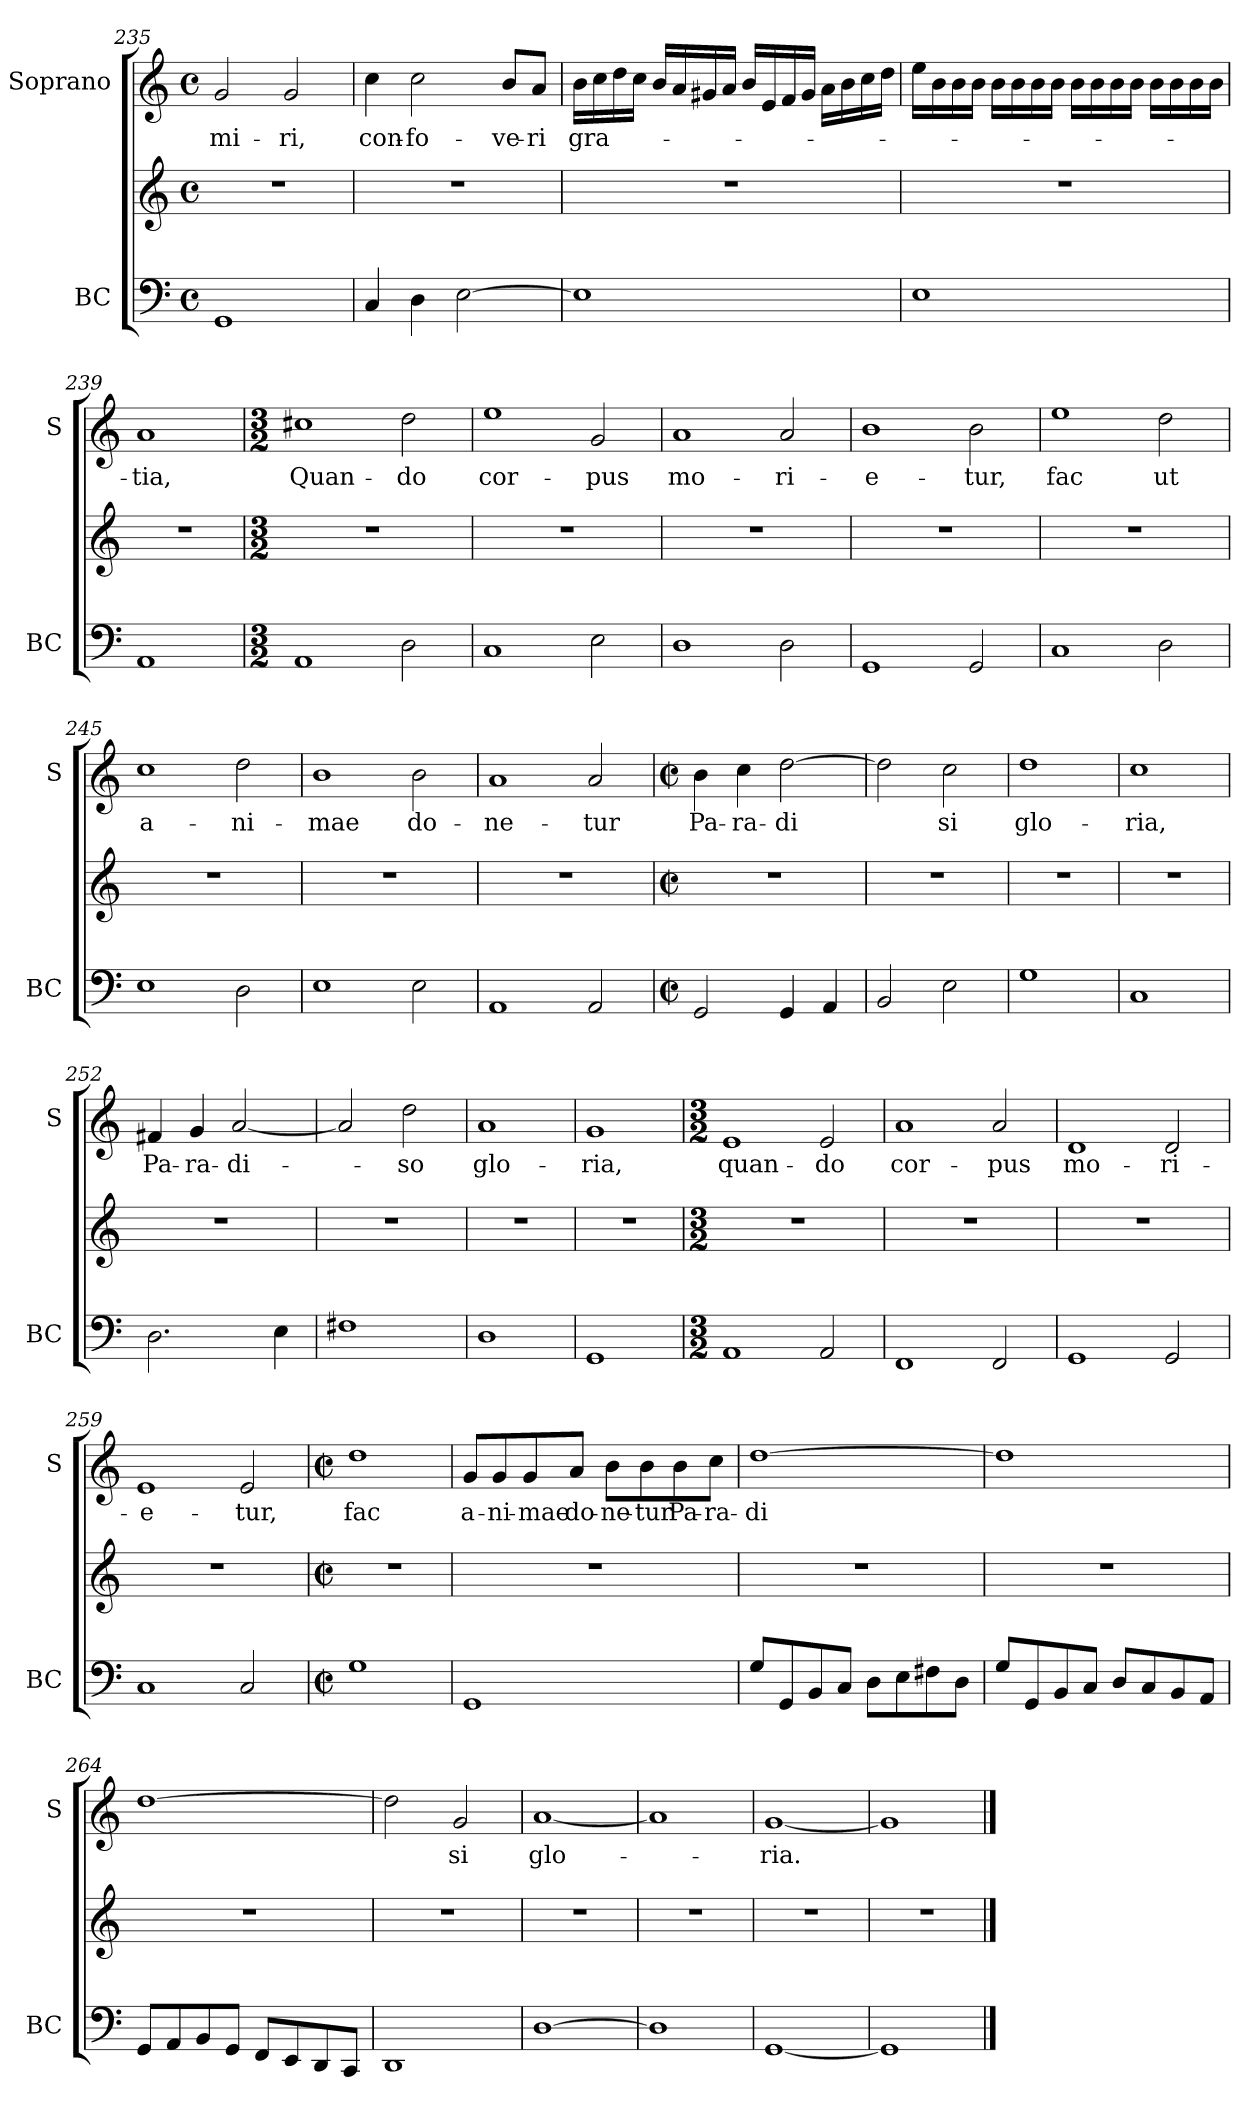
**kern	**kern	**kern	**text
*part2	*part2	*part1	*part1
*staff3	*staff2	*staff1	*staff1
*I"BC	*	*I"Soprano	*
*I'BC	*	*I'S	*
*clefF4	*clefG2	*clefG2	*
*k[]	*k[]	*k[]	*
*C:	*C:	*C:	*
*M4/4	*M4/4	*M4/4	*
*met(c)	*met(c)	*met(c)	*
=235	=235	=235	=235
!	!	!	!LO:LY:b
1GG	1r	2g/	mi-
!	!	!	!LO:LY:b
.	.	2g/	-ri,
=236	=236	=236	=236
!	!	!	!LO:LY:b
4C/	1r	4cc\	con-
!	!	!	!LO:LY:b
4D\	.	2cc\	-fo-
[2E\	.	.	.
!	!	!	!LO:LY:b
.	.	8b/L	-ve-
!	!	!	!LO:LY:b
.	.	8a/J	-ri
=237	=237	=237	=237
!	!	!	!LO:LY:b
1E]	1r	16b\LL	gra-
.	.	16cc\	.
.	.	16dd\	.
.	.	16cc\JJ	.
.	.	16b/LL	.
.	.	16a/	.
.	.	16g#X/	.
.	.	16a/JJ	.
.	.	16b/LL	.
.	.	16e/	.
.	.	16f/	.
.	.	16g#/JJ	.
.	.	16a\LL	.
.	.	16b\	.
.	.	16cc\	.
.	.	16dd\JJ	.
!!LO:LB:g=z
=238	=238	=238	=238
1E	1r	16ee\LL	.
.	.	16b\	.
.	.	16b\	.
.	.	16b\JJ	.
.	.	16b\LL	.
.	.	16b\	.
.	.	16b\	.
.	.	16b\JJ	.
.	.	16b\LL	.
.	.	16b\	.
.	.	16b\	.
.	.	16b\JJ	.
.	.	16b\LL	.
.	.	16b\	.
.	.	16b\	.
.	.	16b\JJ	.
=239	=239	=239	=239
!	!	!	!LO:LY:b
1AA	1r	1a	-tia,
=240	=240	=240	=240
*M3/2	*M3/2	*M3/2	*
!	!	!	!LO:LY:b
1AA	1.r	1cc#X	Quan-
!	!	!	!LO:LY:b
2D\	.	2dd\	-do
=241	=241	=241	=241
!	!	!	!LO:LY:b
1C	1.r	1ee	cor-
!	!	!	!LO:LY:b
2E\	.	2g/	-pus
=242	=242	=242	=242
!	!	!	!LO:LY:b
1D	1.r	1a	mo-
!	!	!	!LO:LY:b
2D\	.	2a/	-ri-
!!LO:PB:g=z
=243	=243	=243	=243
!	!	!	!LO:LY:b
1GG	1.r	1b	-e-
!	!	!	!LO:LY:b
2GG/	.	2b\	-tur,
=244	=244	=244	=244
!	!	!	!LO:LY:b
1C	1.r	1ee	fac
!	!	!	!LO:LY:b
2D\	.	2dd\	ut
=245	=245	=245	=245
!	!	!	!LO:LY:b
1E	1.r	1cc	a-
!	!	!	!LO:LY:b
2D\	.	2dd\	-ni-
=246	=246	=246	=246
!	!	!	!LO:LY:b
1E	1.r	1b	-mae
!	!	!	!LO:LY:b
2E\	.	2b\	do-
=247	=247	=247	=247
!	!	!	!LO:LY:b
1AA	1.r	1a	-ne-
!	!	!	!LO:LY:b
2AA/	.	2a/	-tur
=248	=248	=248	=248
*M2/2	*M2/2	*M2/2	*
*met(c|)	*met(c|)	*met(c|)	*
!	!	!	!LO:LY:b
2GG/	1r	4b\	Pa-
!	!	!	!LO:LY:b
.	.	4cc\	-ra-
!	!	!	!LO:LY:b
4GG/	.	[2dd\	-di
4AA/	.	.	.
=249	=249	=249	=249
2BB/	1r	2dd\]	.
!	!	!	!LO:LY:b
2E\	.	2cc\	si
!!LO:LB:g=z
=250	=250	=250	=250
!	!	!	!LO:LY:b
1G	1r	1dd	glo-
=251	=251	=251	=251
!	!	!	!LO:LY:b
1C	1r	1cc	-ria,
=252	=252	=252	=252
!	!	!	!LO:LY:b
2.D\	1r	4f#X/	Pa-
!	!	!	!LO:LY:b
.	.	4g/	-ra-
!	!	!	!LO:LY:b
.	.	[2a/	-di-
4E\	.	.	.
=253	=253	=253	=253
1F#X	1r	2a/]	.
!	!	!	!LO:LY:b
.	.	2dd\	-so
=254	=254	=254	=254
!	!	!	!LO:LY:b
1D	1r	1a	glo-
=255	=255	=255	=255
!	!	!	!LO:LY:b
1GG	1r	1g	-ria,
=256	=256	=256	=256
*M3/2	*M3/2	*M3/2	*
!	!	!	!LO:LY:b
1AA	1.r	1e	quan-
!	!	!	!LO:LY:b
2AA/	.	2e/	-do
!!LO:LB:g=z
=257	=257	=257	=257
!	!	!	!LO:LY:b
1FF	1.r	1a	cor-
!	!	!	!LO:LY:b
2FF/	.	2a/	-pus
=258	=258	=258	=258
!	!	!	!LO:LY:b
1GG	1.r	1d	mo-
!	!	!	!LO:LY:b
2GG/	.	2d/	-ri-
=259	=259	=259	=259
!	!	!	!LO:LY:b
1C	1.r	1e	-e-
!	!	!	!LO:LY:b
2C/	.	2e/	-tur,
=260	=260	=260	=260
*M2/2	*M2/2	*M2/2	*
*met(c|)	*met(c|)	*met(c|)	*
!	!	!	!LO:LY:b
1G	1r	1dd	fac
=261	=261	=261	=261
!	!	!	!LO:LY:b
1GG	1r	8g/L	a-
!	!	!	!LO:LY:b
.	.	8g/	-ni-
!	!	!	!LO:LY:b
.	.	8g/	-mae
!	!	!	!LO:LY:b
.	.	8a/J	do-
!	!	!	!LO:LY:b
.	.	8b\L	-ne-
!	!	!	!LO:LY:b
.	.	8b\	-tur
!	!	!	!LO:LY:b
.	.	8b\	Pa-
!	!	!	!LO:LY:b
.	.	8cc\J	-ra-
!!LO:LB:g=z
=262	=262	=262	=262
!	!	!	!LO:LY:b
8G/L	1r	[1dd	-di
8GG/	.	.	.
8BB/	.	.	.
8C/J	.	.	.
8D\L	.	.	.
8E\	.	.	.
8F#X\	.	.	.
8D\J	.	.	.
=263	=263	=263	=263
8G/L	1r	1dd]	.
8GG/	.	.	.
8BB/	.	.	.
8C/J	.	.	.
8D/L	.	.	.
8C/	.	.	.
8BB/	.	.	.
8AA/J	.	.	.
=264	=264	=264	=264
8GG/L	1r	[1dd	.
8AA/	.	.	.
8BB/	.	.	.
8GG/J	.	.	.
8FF/L	.	.	.
8EE/	.	.	.
8DD/	.	.	.
8CC/J	.	.	.
=265	=265	=265	=265
1DD	1r	2dd\]	.
!	!	!	!LO:LY:b
.	.	2g/	si
=266	=266	=266	=266
!	!	!	!LO:LY:b
[1D	1r	[1a	glo-
=267	=267	=267	=267
1D]	1r	1a]	.
=268	=268	=268	=268
!	!	!	!LO:LY:b
[1GG	1r	[1g	-ria.
=269	=269	=269	=269
1GG]	1r	1g]	.
==	==	==	==
*-	*-	*-	*-
